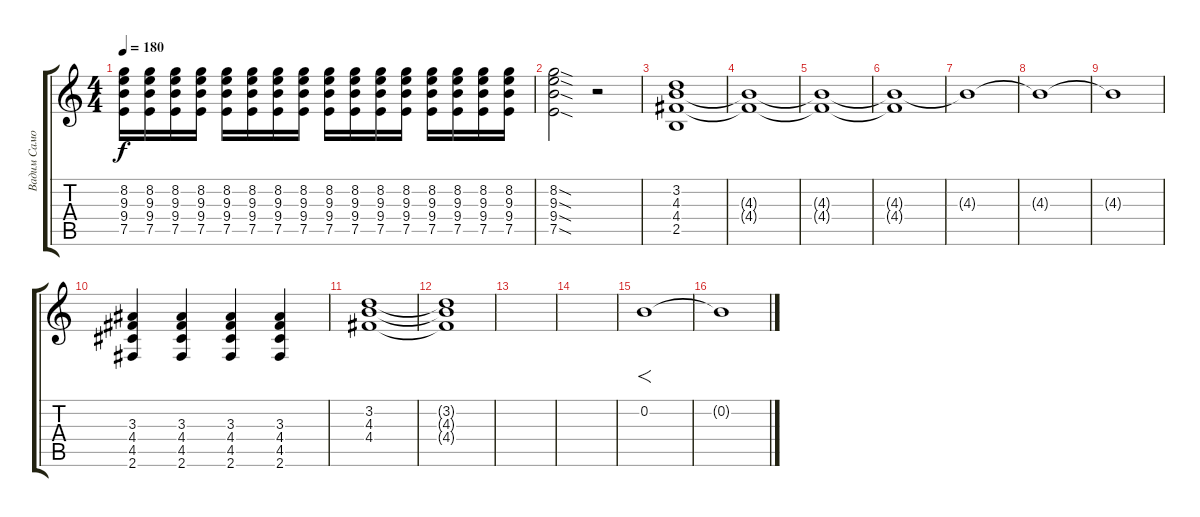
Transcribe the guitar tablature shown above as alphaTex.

\track ("Вадим Самойлов" "Вадим Само") {instrument overdrivenguitar}
\staff {score tabs}
\tuning (E4 B3 G3 D3 A2 E2) {hide}
\ts (4 4)
\tempo 180
\clef g2
\ks c
(8.2 9.3 9.4 7.5).16{dy f} (8.2 9.3 9.4 7.5).16 (8.2 9.3 9.4 7.5).16 (8.2 9.3 9.4 7.5).16 (8.2 9.3 9.4 7.5).16 (8.2 9.3 9.4 7.5).16 (8.2 9.3 9.4 7.5).16 (8.2 9.3 9.4 7.5).16 (8.2 9.3 9.4 7.5).16 (8.2 9.3 9.4 7.5).16 (8.2 9.3 9.4 7.5).16 (8.2 9.3 9.4 7.5).16 (8.2 9.3 9.4 7.5).16 (8.2 9.3 9.4 7.5).16 (8.2 9.3 9.4 7.5).16 (8.2 9.3 9.4 7.5).16 |
(8.2{sod} 9.3{sod} 9.4{sod} 7.5{sod}).2 r.2 |
(3.2 4.3 4.4 2.5).1 |
(4.3{t} 4.4{t}).1 |
(4.3{t} 4.4{t}).1 |
(4.3{t} 4.4{t}).1 |
4.3{t}.1 |
4.3{t}.1 |
4.3{t}.1 |
(3.3 4.4 4.5 2.6).4 (3.3 4.4 4.5 2.6).4 (3.3 4.4 4.5 2.6).4 (3.3 4.4 4.5 2.6).4 |
(3.2 4.3 4.4).1 |
(3.2{t} 4.3{t} 4.4{t}).1 |
|
|
0.2.1{f} |
0.2{t}.1
